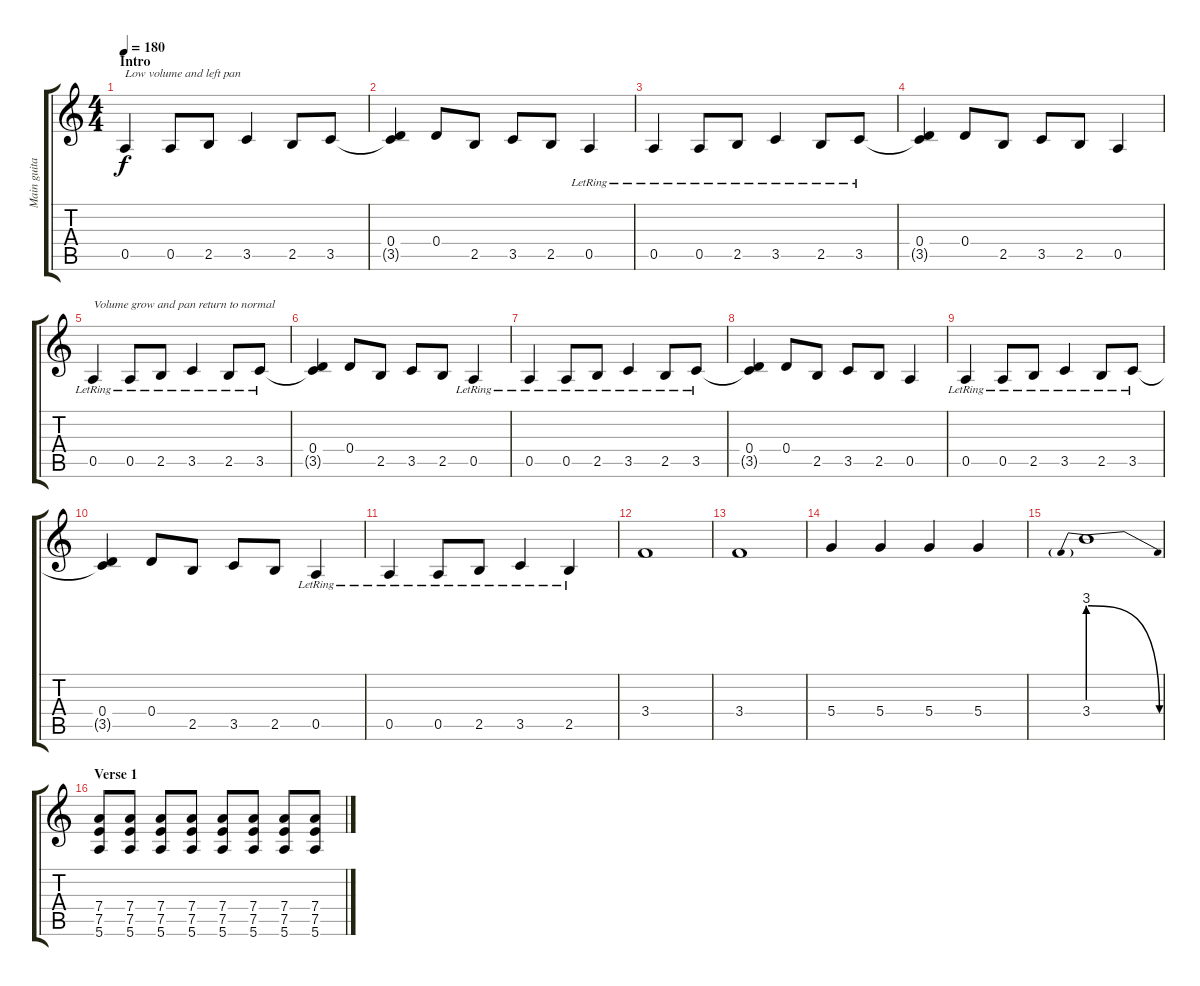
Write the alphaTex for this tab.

\track ("Main guitar" "Main guita") {instrument distortionguitar}
\staff {score tabs}
\tuning (E4 B3 G3 D3 A2 E2) {hide}
\ts (4 4)
\section ("" "Intro")
\tempo 180
\clef g2
\ks c
0.5.4{txt "Low volume and left pan" dy f instrument distortionguitar} 0.5.8 2.5.8 3.5.4 2.5.8 3.5.8 |
(0.4 3.5{t}).4 0.4.8 2.5.8 3.5.8 2.5.8 0.5{lr}.4 |
0.5{lr}.4 0.5{lr}.8 2.5{lr}.8 3.5{lr}.4 2.5{lr}.8 3.5{lr}.8 |
(0.4 3.5{t}).4 0.4.8 2.5.8 3.5.8 2.5.8 0.5.4 |
0.5{lr}.4{txt "Volume grow and pan return to normal"} 0.5{lr}.8 2.5{lr}.8 3.5{lr}.4 2.5{lr}.8 3.5{lr}.8 |
(0.4 3.5{t}).4 0.4.8 2.5.8 3.5.8 2.5.8 0.5{lr}.4 |
0.5{lr}.4 0.5{lr}.8 2.5{lr}.8 3.5{lr}.4 2.5{lr}.8 3.5{lr}.8 |
(0.4 3.5{t}).4 0.4.8 2.5.8 3.5.8 2.5.8 0.5.4 |
0.5{lr}.4 0.5{lr}.8 2.5{lr}.8 3.5{lr}.4 2.5{lr}.8 3.5{lr}.8 |
(0.4 3.5{t}).4 0.4.8 2.5.8 3.5.8 2.5.8 0.5{lr}.4 |
0.5{lr}.4 0.5{lr}.8 2.5{lr}.8 3.5{lr}.4 2.5{lr}.4 |
3.4.1 |
3.4.1 |
5.4.4 5.4.4 5.4.4 5.4.4 |
3.4{be (prebendrelease 0 12 60 0)}.1 |
\section ("" "Verse 1")
(7.4 7.5 5.6).8 (7.4 7.5 5.6).8 (7.4 7.5 5.6).8 (7.4 7.5 5.6).8 (7.4 7.5 5.6).8 (7.4 7.5 5.6).8 (7.4 7.5 5.6).8 (7.4 7.5 5.6).8
